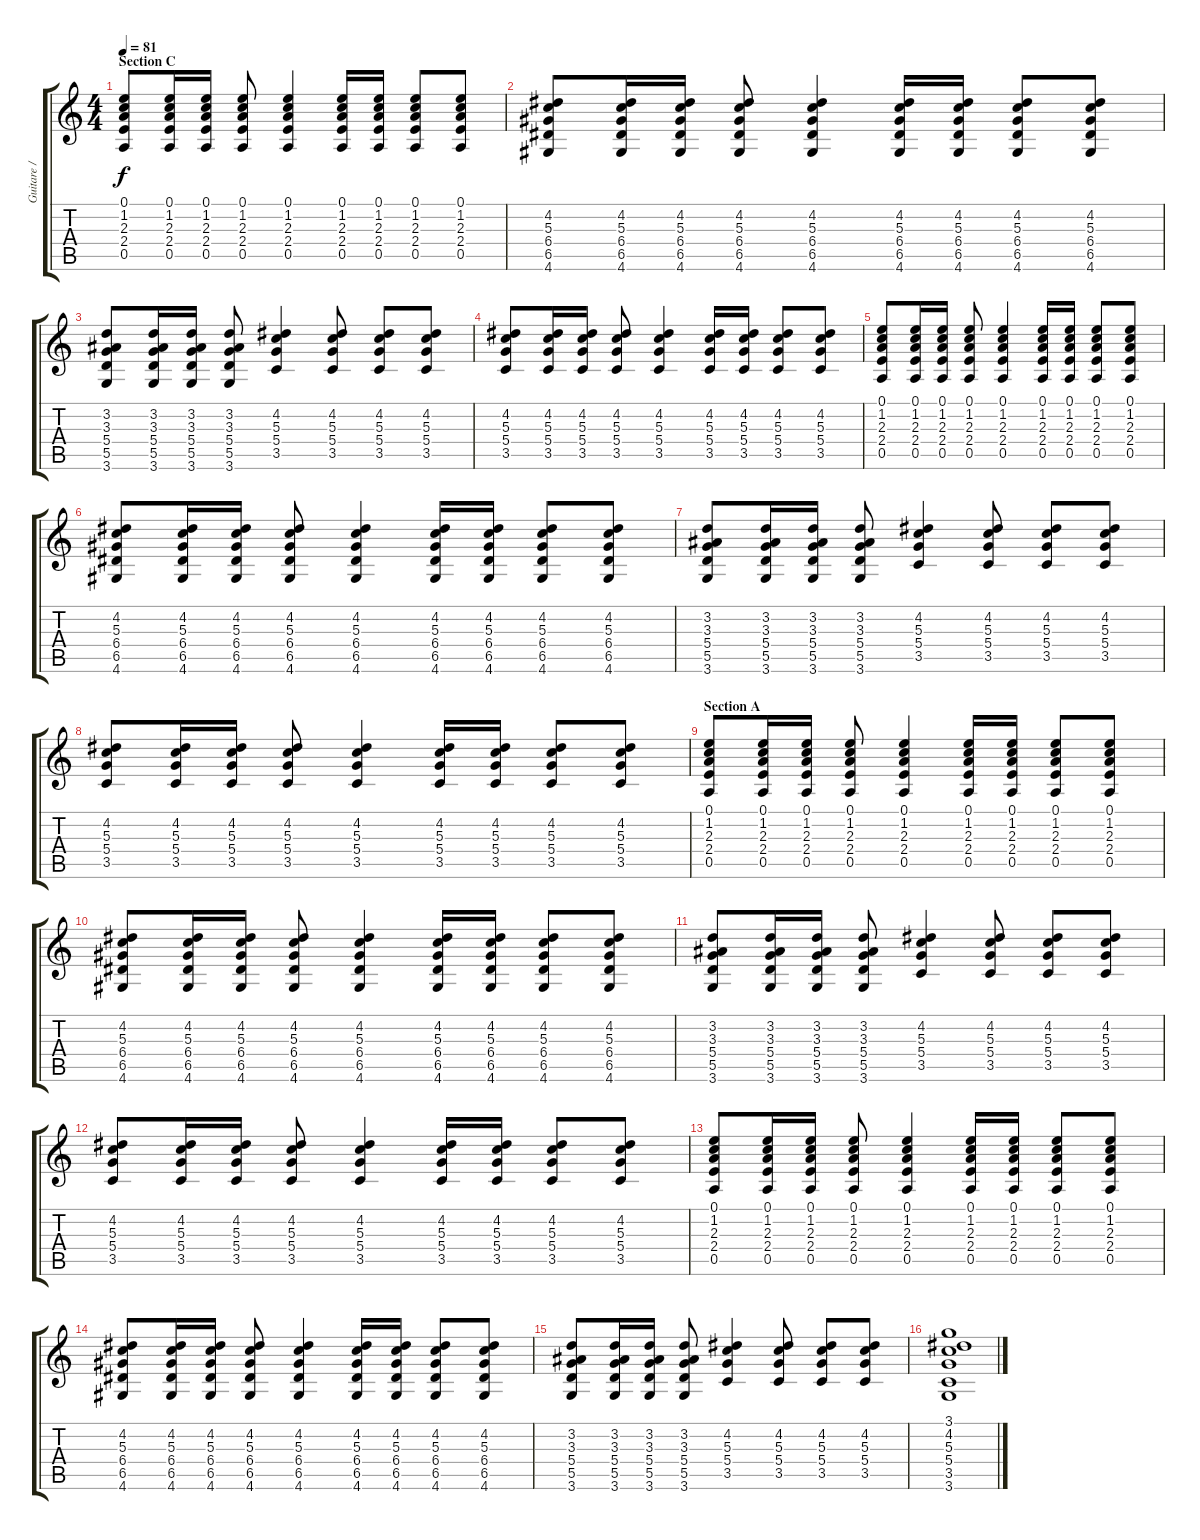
\track ("Guitare / chant" "Guitare / ") {instrument acousticguitarsteel}
\staff {score tabs}
\tuning (E4 B3 G3 D3 A2 E2) {hide}
\ts (4 4)
\section ("" "Section C")
\tempo 81
\clef g2
\ks c
(0.1 1.2 2.3 2.4 0.5).8{dy f} (0.1 1.2 2.3 2.4 0.5).16 (0.1 1.2 2.3 2.4 0.5).16 (0.1 1.2 2.3 2.4 0.5).8 (0.1 1.2 2.3 2.4 0.5).4 (0.1 1.2 2.3 2.4 0.5).16 (0.1 1.2 2.3 2.4 0.5).16 (0.1 1.2 2.3 2.4 0.5).8 (0.1 1.2 2.3 2.4 0.5).8 |
(4.2 5.3 6.4 6.5 4.6).8 (4.2 5.3 6.4 6.5 4.6).16 (4.2 5.3 6.4 6.5 4.6).16 (4.2 5.3 6.4 6.5 4.6).8 (4.2 5.3 6.4 6.5 4.6).4 (4.2 5.3 6.4 6.5 4.6).16 (4.2 5.3 6.4 6.5 4.6).16 (4.2 5.3 6.4 6.5 4.6).8 (4.2 5.3 6.4 6.5 4.6).8 |
(3.2 3.3 5.4 5.5 3.6).8 (3.2 3.3 5.4 5.5 3.6).16 (3.2 3.3 5.4 5.5 3.6).16 (3.2 3.3 5.4 5.5 3.6).8 (4.2 5.3 5.4 3.5).4 (4.2 5.3 5.4 3.5).8 (4.2 5.3 5.4 3.5).8 (4.2 5.3 5.4 3.5).8 |
(4.2 5.3 5.4 3.5).8 (4.2 5.3 5.4 3.5).16 (4.2 5.3 5.4 3.5).16 (4.2 5.3 5.4 3.5).8 (4.2 5.3 5.4 3.5).4 (4.2 5.3 5.4 3.5).16 (4.2 5.3 5.4 3.5).16 (4.2 5.3 5.4 3.5).8 (4.2 5.3 5.4 3.5).8 |
(0.1 1.2 2.3 2.4 0.5).8 (0.1 1.2 2.3 2.4 0.5).16 (0.1 1.2 2.3 2.4 0.5).16 (0.1 1.2 2.3 2.4 0.5).8 (0.1 1.2 2.3 2.4 0.5).4 (0.1 1.2 2.3 2.4 0.5).16 (0.1 1.2 2.3 2.4 0.5).16 (0.1 1.2 2.3 2.4 0.5).8 (0.1 1.2 2.3 2.4 0.5).8 |
(4.2 5.3 6.4 6.5 4.6).8 (4.2 5.3 6.4 6.5 4.6).16 (4.2 5.3 6.4 6.5 4.6).16 (4.2 5.3 6.4 6.5 4.6).8 (4.2 5.3 6.4 6.5 4.6).4 (4.2 5.3 6.4 6.5 4.6).16 (4.2 5.3 6.4 6.5 4.6).16 (4.2 5.3 6.4 6.5 4.6).8 (4.2 5.3 6.4 6.5 4.6).8 |
(3.2 3.3 5.4 5.5 3.6).8 (3.2 3.3 5.4 5.5 3.6).16 (3.2 3.3 5.4 5.5 3.6).16 (3.2 3.3 5.4 5.5 3.6).8 (4.2 5.3 5.4 3.5).4 (4.2 5.3 5.4 3.5).8 (4.2 5.3 5.4 3.5).8 (4.2 5.3 5.4 3.5).8 |
(4.2 5.3 5.4 3.5).8 (4.2 5.3 5.4 3.5).16 (4.2 5.3 5.4 3.5).16 (4.2 5.3 5.4 3.5).8 (4.2 5.3 5.4 3.5).4 (4.2 5.3 5.4 3.5).16 (4.2 5.3 5.4 3.5).16 (4.2 5.3 5.4 3.5).8 (4.2 5.3 5.4 3.5).8 |
\section ("" "Section A")
(0.1 1.2 2.3 2.4 0.5).8 (0.1 1.2 2.3 2.4 0.5).16 (0.1 1.2 2.3 2.4 0.5).16 (0.1 1.2 2.3 2.4 0.5).8 (0.1 1.2 2.3 2.4 0.5).4 (0.1 1.2 2.3 2.4 0.5).16 (0.1 1.2 2.3 2.4 0.5).16 (0.1 1.2 2.3 2.4 0.5).8 (0.1 1.2 2.3 2.4 0.5).8 |
(4.2 5.3 6.4 6.5 4.6).8 (4.2 5.3 6.4 6.5 4.6).16 (4.2 5.3 6.4 6.5 4.6).16 (4.2 5.3 6.4 6.5 4.6).8 (4.2 5.3 6.4 6.5 4.6).4 (4.2 5.3 6.4 6.5 4.6).16 (4.2 5.3 6.4 6.5 4.6).16 (4.2 5.3 6.4 6.5 4.6).8 (4.2 5.3 6.4 6.5 4.6).8 |
(3.2 3.3 5.4 5.5 3.6).8 (3.2 3.3 5.4 5.5 3.6).16 (3.2 3.3 5.4 5.5 3.6).16 (3.2 3.3 5.4 5.5 3.6).8 (4.2 5.3 5.4 3.5).4 (4.2 5.3 5.4 3.5).8 (4.2 5.3 5.4 3.5).8 (4.2 5.3 5.4 3.5).8 |
(4.2 5.3 5.4 3.5).8 (4.2 5.3 5.4 3.5).16 (4.2 5.3 5.4 3.5).16 (4.2 5.3 5.4 3.5).8 (4.2 5.3 5.4 3.5).4 (4.2 5.3 5.4 3.5).16 (4.2 5.3 5.4 3.5).16 (4.2 5.3 5.4 3.5).8 (4.2 5.3 5.4 3.5).8 |
(0.1 1.2 2.3 2.4 0.5).8 (0.1 1.2 2.3 2.4 0.5).16 (0.1 1.2 2.3 2.4 0.5).16 (0.1 1.2 2.3 2.4 0.5).8 (0.1 1.2 2.3 2.4 0.5).4 (0.1 1.2 2.3 2.4 0.5).16 (0.1 1.2 2.3 2.4 0.5).16 (0.1 1.2 2.3 2.4 0.5).8 (0.1 1.2 2.3 2.4 0.5).8 |
(4.2 5.3 6.4 6.5 4.6).8 (4.2 5.3 6.4 6.5 4.6).16 (4.2 5.3 6.4 6.5 4.6).16 (4.2 5.3 6.4 6.5 4.6).8 (4.2 5.3 6.4 6.5 4.6).4 (4.2 5.3 6.4 6.5 4.6).16 (4.2 5.3 6.4 6.5 4.6).16 (4.2 5.3 6.4 6.5 4.6).8 (4.2 5.3 6.4 6.5 4.6).8 |
(3.2 3.3 5.4 5.5 3.6).8 (3.2 3.3 5.4 5.5 3.6).16 (3.2 3.3 5.4 5.5 3.6).16 (3.2 3.3 5.4 5.5 3.6).8 (4.2 5.3 5.4 3.5).4 (4.2 5.3 5.4 3.5).8 (4.2 5.3 5.4 3.5).8 (4.2 5.3 5.4 3.5).8 |
(3.1 4.2 5.3 5.4 3.5 3.6).1
